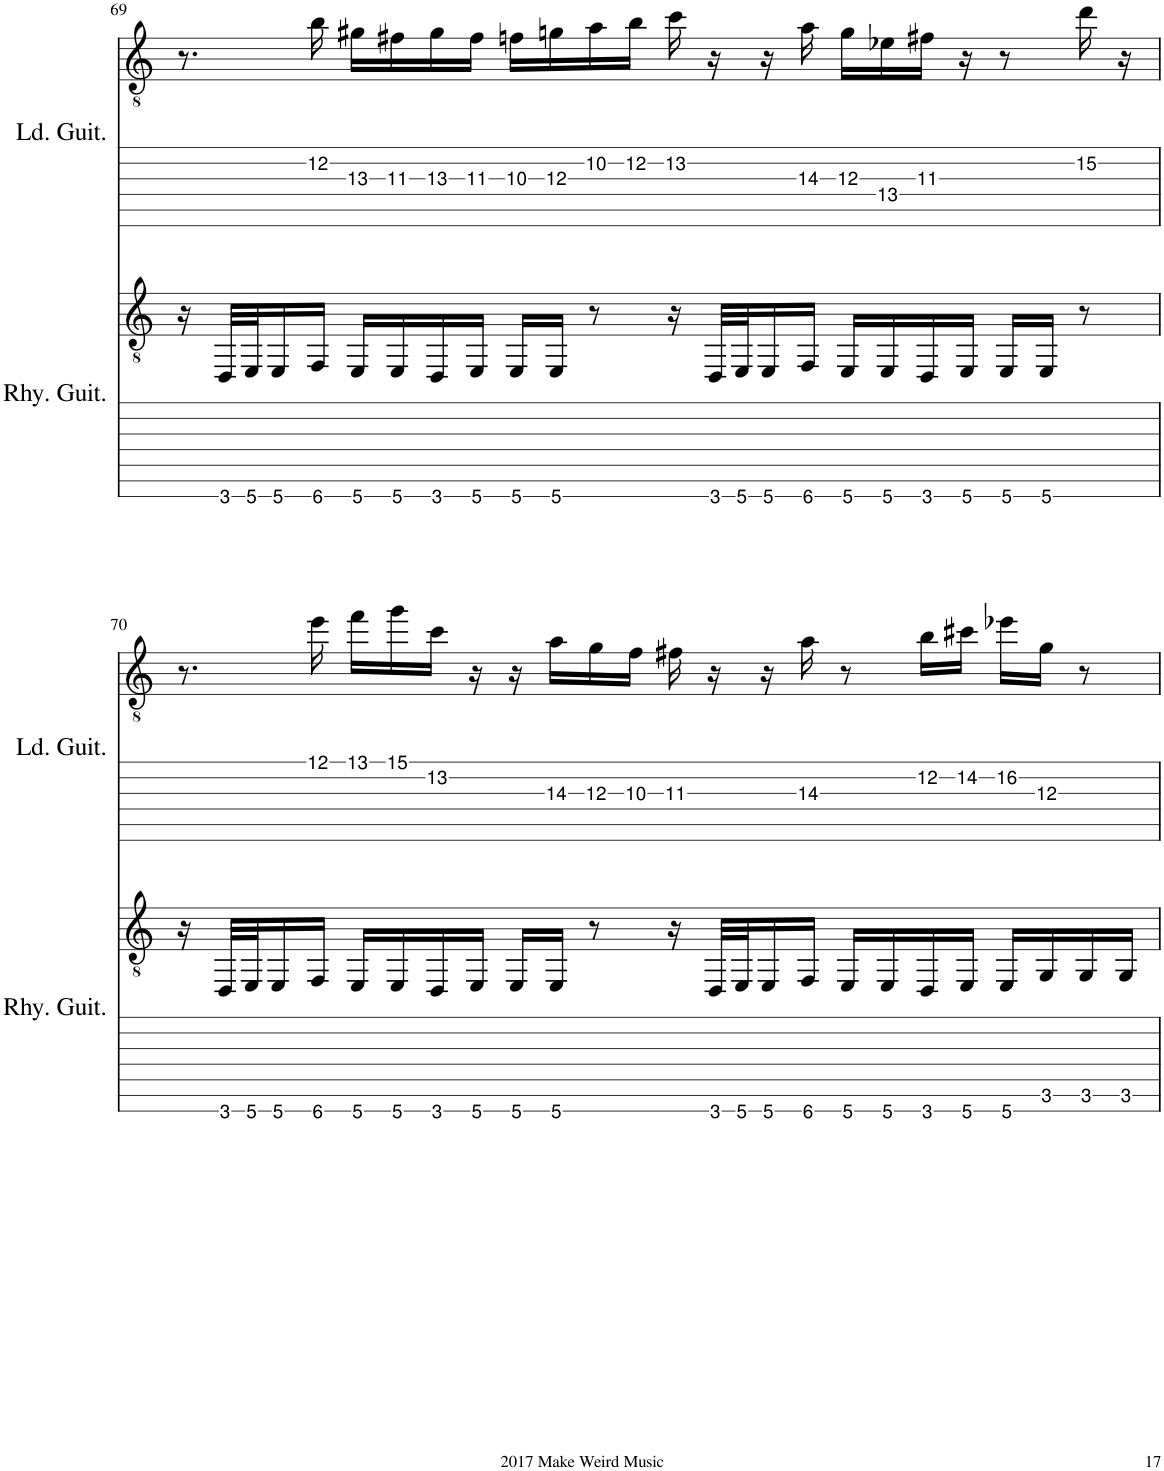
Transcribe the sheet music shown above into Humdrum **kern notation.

**kern	**kern	**kern	**kern
*part2	*part2	*part1	*part1
*staff4	*staff3	*staff2	*staff1
*I"Rhythm Guitar	*	*I"Lead Guitar	*
*I'Rhy. Guit.	*	*I'Ld. Guit.	*
!!LO:PB:g=z
*	*clefGv2	*	*clefGv2
*k[]	*k[]	*k[]	*k[]
*M6/4	*M6/4	*M6/4	*M6/4
=69	=69	=69	=69
16r	16r	8.r	8.r
32DDLLL	32DD/LLL	.	.
32EEJ	32EE/J	.	.
16EE	16EE/	.	.
16FF	16FF/JJ	16bLL	16b\
16EE	16EE/LL	16g#	16g#X\LL
16EE	16EE/	16f#	16f#X\
16DD	16DD/	16g#	16g#\
16EE	16EE/JJ	16f#	16f#\JJ
16EE	16EE/LL	16f	16fn\LL
16EEJJ	16EE/JJ	16g	16gn\
8r	8r	16a	16a\
.	.	16bJJ	16b\JJ
16r	16r	16cc	16cc\
32DDLLL	32DD/LLL	16r	16r
32EEJ	32EE/J	.	.
16EE	16EE/	16r	16r
16FF	16FF/JJ	16aLL	16a\
16EE	16EE/LL	16g	16g\LL
16EE	16EE/	16e-	16e-X\
16DD	16DD/	16f#JJ	16f#X\JJ
16EE	16EE/JJ	16r	16r
16EE	16EE/LL	8r	8r
16EEJJ	16EE/JJ	.	.
8r	8r	16dd	16dd\
.	.	16r	16r
!!LO:LB:g=z
=70	=70	=70	=70
16r	16r	8.r	8.r
32DDLLL	32DD/LLL	.	.
32EEJ	32EE/J	.	.
16EE	16EE/	.	.
16FF	16FF/JJ	16eeLL	16ee\
16EE	16EE/LL	16ff	16ff\LL
16EE	16EE/	16gg	16gg\
16DD	16DD/	16ccJJ	16cc\JJ
16EE	16EE/JJ	16r	16r
16EE	16EE/LL	16r	16r
16EEJJ	16EE/JJ	16aLL	16a\LL
8r	8r	16g	16g\
.	.	16fJJ	16f\JJ
16r	16r	16f#	16f#X\
32DDLLL	32DD/LLL	16r	16r
32EEJ	32EE/J	.	.
16EE	16EE/	16r	16r
16FF	16FF/JJ	16a	16a\
16EE	16EE/LL	8r	8r
16EE	16EE/	.	.
16DD	16DD/	16bLL	16b\LL
16EE	16EE/JJ	16cc#	16cc#X\JJ
16EE	16EE/LL	16ee-	16ee-X\LL
16GG	16GG/	16gJJ	16g\JJ
16GG	16GG/	8r	8r
16GGJJ	16GG/JJ	.	.
=	=	=	=
*-	*-	*-	*-
